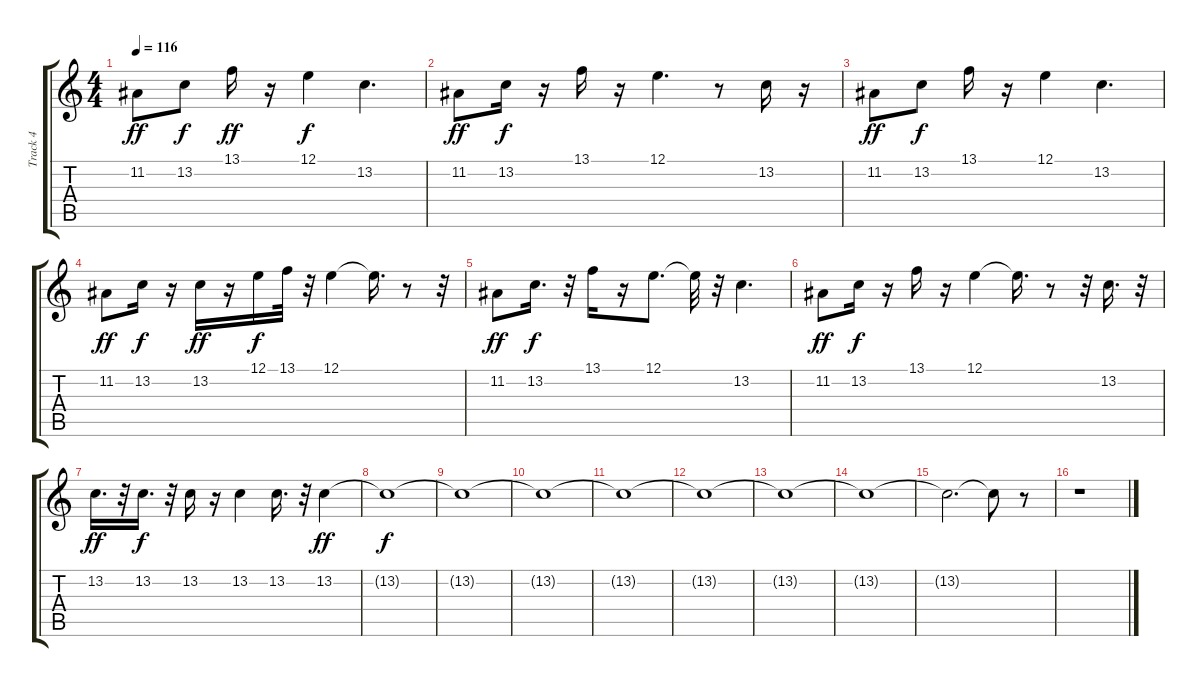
\track ("Track 4" "Track 4") {instrument oboe}
\staff {score tabs}
\tuning (E4 B3 G3 D3 A2 E2) {hide}
\ts (4 4)
\tempo 116
\clef g2
\ks c
11.2.8{dy ff} 13.2.8{dy f} 13.1.16{dy ff} r.16 12.1.4{dy f} 13.2.4{d} |
11.2.8{dy ff} 13.2.16{dy f} r.16 13.1.16 r.16 12.1.4{d} r.8 13.2.16 r.16 |
11.2.8{dy ff} 13.2.8{dy f} 13.1.16 r.16 12.1.4 13.2.4{d} |
11.2.8{dy ff} 13.2.16{dy f} r.16 13.2.16{dy ff} r.16 12.1.16{dy f} 13.1.32 r.32 12.1.4 12.1{t}.16{d} r.8 r.32 |
11.2.8{dy ff} 13.2.16{d dy f} r.32 13.1.16 r.16 12.1.8{d} 12.1{t}.32 r.32 13.2.4{d} |
11.2.8{dy ff} 13.2.16{dy f} r.16 13.1.16 r.16 12.1.4 12.1{t}.16{d} r.8 r.32 13.2.16{d} r.32 |
13.2.16{d dy ff} r.32 13.2.16{d dy f} r.32 13.2.16 r.16 13.2.4 13.2.16{d} r.32 13.2.4{dy ff} |
13.2{t}.1{dy f} |
13.2{t}.1 |
13.2{t}.1 |
13.2{t}.1 |
13.2{t}.1 |
13.2{t}.1 |
13.2{t}.1 |
13.2{t}.2{d} 13.2{t}.8 r.8 |
r.1
